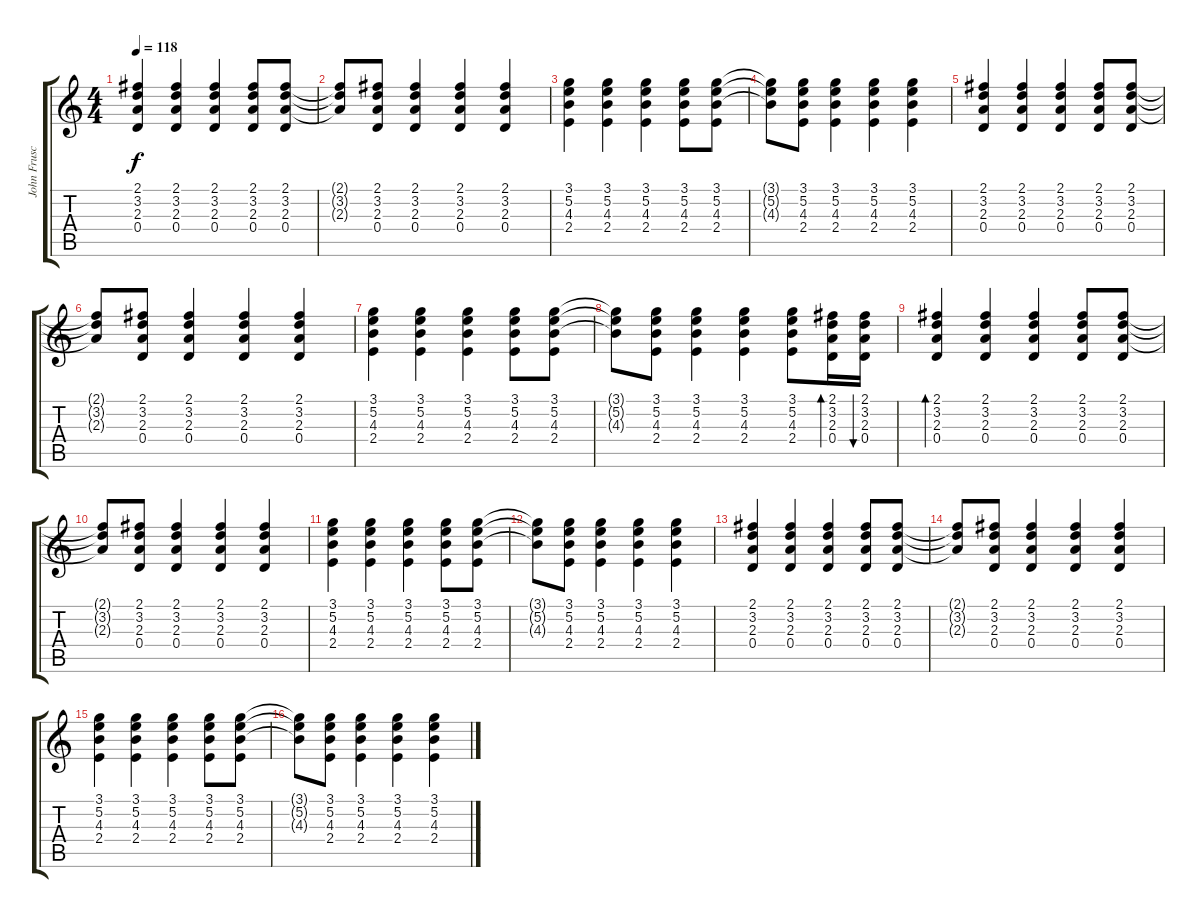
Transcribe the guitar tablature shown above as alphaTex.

\track ("John Frusciante ( clean )" "John Frusc") {instrument electricguitarclean}
\staff {score tabs}
\tuning (E4 B3 G3 D3 A2 E2) {hide}
\ts (4 4)
\tempo 118
\clef g2
\ks c
(2.1 3.2 2.3 0.4).4{dy f} (2.1 3.2 2.3 0.4).4 (2.1 3.2 2.3 0.4).4 (2.1 3.2 2.3 0.4).8 (2.1 3.2 2.3 0.4).8 |
(2.1{t} 3.2{t} 2.3{t}).8 (2.1 3.2 2.3 0.4).8 (2.1 3.2 2.3 0.4).4 (2.1 3.2 2.3 0.4).4 (2.1 3.2 2.3 0.4).4 |
(3.1 5.2 4.3 2.4).4 (3.1 5.2 4.3 2.4).4 (3.1 5.2 4.3 2.4).4 (3.1 5.2 4.3 2.4).8 (3.1 5.2 4.3 2.4).8 |
(3.1{t} 5.2{t} 4.3{t}).8 (3.1 5.2 4.3 2.4).8 (3.1 5.2 4.3 2.4).4 (3.1 5.2 4.3 2.4).4 (3.1 5.2 4.3 2.4).4 |
(2.1 3.2 2.3 0.4).4 (2.1 3.2 2.3 0.4).4 (2.1 3.2 2.3 0.4).4 (2.1 3.2 2.3 0.4).8 (2.1 3.2 2.3 0.4).8 |
(2.1{t} 3.2{t} 2.3{t}).8 (2.1 3.2 2.3 0.4).8 (2.1 3.2 2.3 0.4).4 (2.1 3.2 2.3 0.4).4 (2.1 3.2 2.3 0.4).4 |
(3.1 5.2 4.3 2.4).4 (3.1 5.2 4.3 2.4).4 (3.1 5.2 4.3 2.4).4 (3.1 5.2 4.3 2.4).8 (3.1 5.2 4.3 2.4).8 |
(3.1{t} 5.2{t} 4.3{t}).8 (3.1 5.2 4.3 2.4).8 (3.1 5.2 4.3 2.4).4 (3.1 5.2 4.3 2.4).4 (3.1 5.2 4.3 2.4).8 (2.1 3.2 2.3 0.4).16{bd 30} (2.1 3.2 2.3 0.4).16{bu 30} |
(2.1 3.2 2.3 0.4).4{bd 30} (2.1 3.2 2.3 0.4).4 (2.1 3.2 2.3 0.4).4 (2.1 3.2 2.3 0.4).8 (2.1 3.2 2.3 0.4).8 |
(2.1{t} 3.2{t} 2.3{t}).8 (2.1 3.2 2.3 0.4).8 (2.1 3.2 2.3 0.4).4 (2.1 3.2 2.3 0.4).4 (2.1 3.2 2.3 0.4).4 |
(3.1 5.2 4.3 2.4).4 (3.1 5.2 4.3 2.4).4 (3.1 5.2 4.3 2.4).4 (3.1 5.2 4.3 2.4).8 (3.1 5.2 4.3 2.4).8 |
(3.1{t} 5.2{t} 4.3{t}).8 (3.1 5.2 4.3 2.4).8 (3.1 5.2 4.3 2.4).4 (3.1 5.2 4.3 2.4).4 (3.1 5.2 4.3 2.4).4 |
(2.1 3.2 2.3 0.4).4 (2.1 3.2 2.3 0.4).4 (2.1 3.2 2.3 0.4).4 (2.1 3.2 2.3 0.4).8 (2.1 3.2 2.3 0.4).8 |
(2.1{t} 3.2{t} 2.3{t}).8 (2.1 3.2 2.3 0.4).8 (2.1 3.2 2.3 0.4).4 (2.1 3.2 2.3 0.4).4 (2.1 3.2 2.3 0.4).4 |
(3.1 5.2 4.3 2.4).4 (3.1 5.2 4.3 2.4).4 (3.1 5.2 4.3 2.4).4 (3.1 5.2 4.3 2.4).8 (3.1 5.2 4.3 2.4).8 |
(3.1{t} 5.2{t} 4.3{t}).8 (3.1 5.2 4.3 2.4).8 (3.1 5.2 4.3 2.4).4 (3.1 5.2 4.3 2.4).4 (3.1 5.2 4.3 2.4).4
